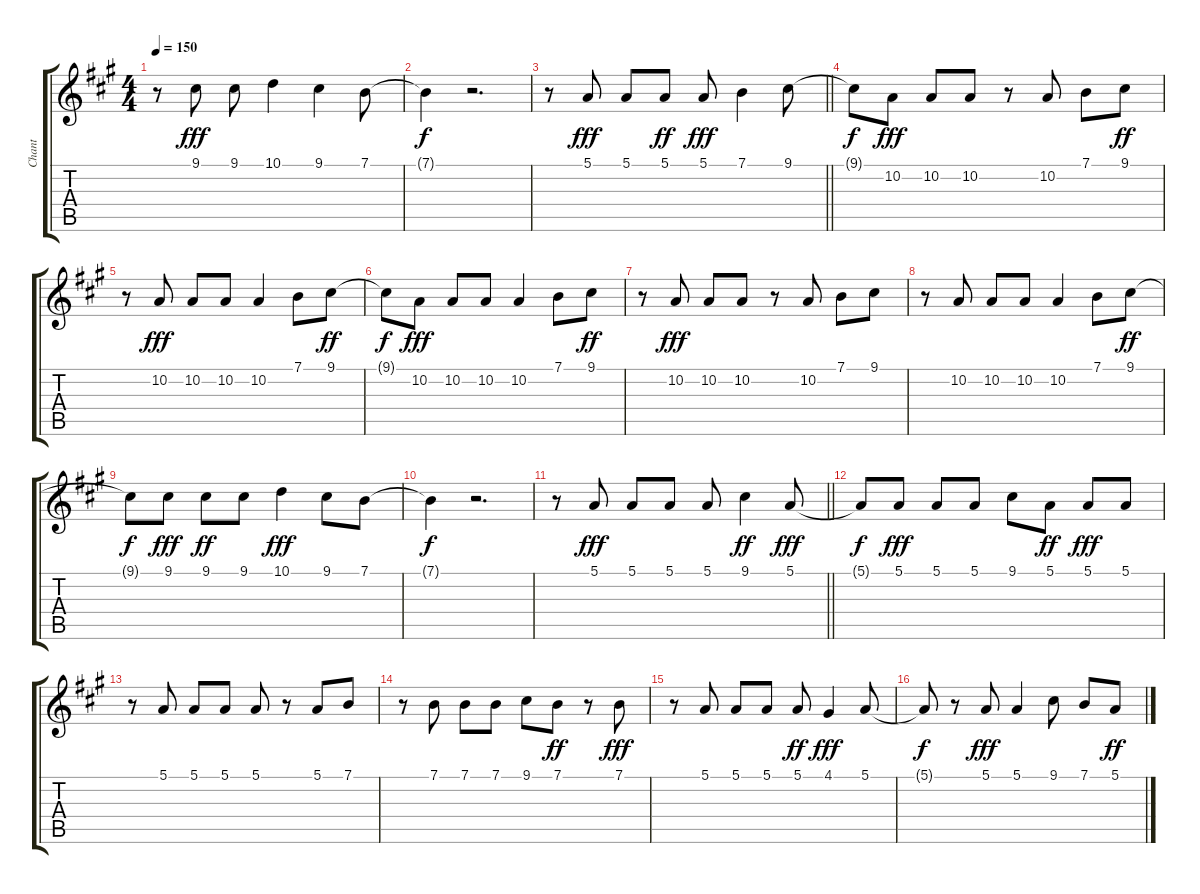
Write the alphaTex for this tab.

\track ("Chant" "Chant") {instrument acousticgrandpiano}
\staff {score tabs}
\tuning (E4 B3 G3 D3 A2 E2) {hide}
\ts (4 4)
\tempo 150
\clef g2
\ks a
r.8{dy fff} 9.1.8 9.1.8 10.1.4 9.1.4 7.1.8 |
7.1{t}.4{dy f} r.2{d} |
\barLineRight lightlight
r.8 5.1.8{dy fff} 5.1.8 5.1.8{dy ff} 5.1.8{dy fff} 7.1.4 9.1.8 |
9.1{t}.8{dy f} 10.2.8{dy fff} 10.2.8 10.2.8 r.8 10.2.8 7.1.8 9.1.8{dy ff} |
r.8 10.2.8{dy fff} 10.2.8 10.2.8 10.2.4 7.1.8 9.1.8{dy ff} |
9.1{t}.8{dy f} 10.2.8{dy fff} 10.2.8 10.2.8 10.2.4 7.1.8 9.1.8{dy ff} |
r.8 10.2.8{dy fff} 10.2.8 10.2.8 r.8 10.2.8 7.1.8 9.1.8 |
r.8 10.2.8 10.2.8 10.2.8 10.2.4 7.1.8 9.1.8{dy ff} |
9.1{t}.8{dy f} 9.1.8{dy fff} 9.1.8{dy ff} 9.1.8 10.1.4{dy fff} 9.1.8 7.1.8 |
7.1{t}.4{dy f} r.2{d} |
\barLineRight lightlight
r.8 5.1.8{dy fff} 5.1.8 5.1.8 5.1.8 9.1.4{dy ff} 5.1.8{dy fff} |
5.1{t}.8{dy f} 5.1.8{dy fff} 5.1.8 5.1.8 9.1.8 5.1.8{dy ff} 5.1.8{dy fff} 5.1.8 |
r.8 5.1.8 5.1.8 5.1.8 5.1.8 r.8 5.1.8 7.1.8 |
r.8 7.1.8 7.1.8 7.1.8 9.1.8 7.1.8{dy ff} r.8 7.1.8{dy fff} |
r.8 5.1.8 5.1.8 5.1.8 5.1.8{dy ff} 4.1.4{dy fff} 5.1.8 |
5.1{t}.8{dy f} r.8 5.1.8{dy fff} 5.1.4 9.1.8 7.1.8 5.1.8{dy ff}
